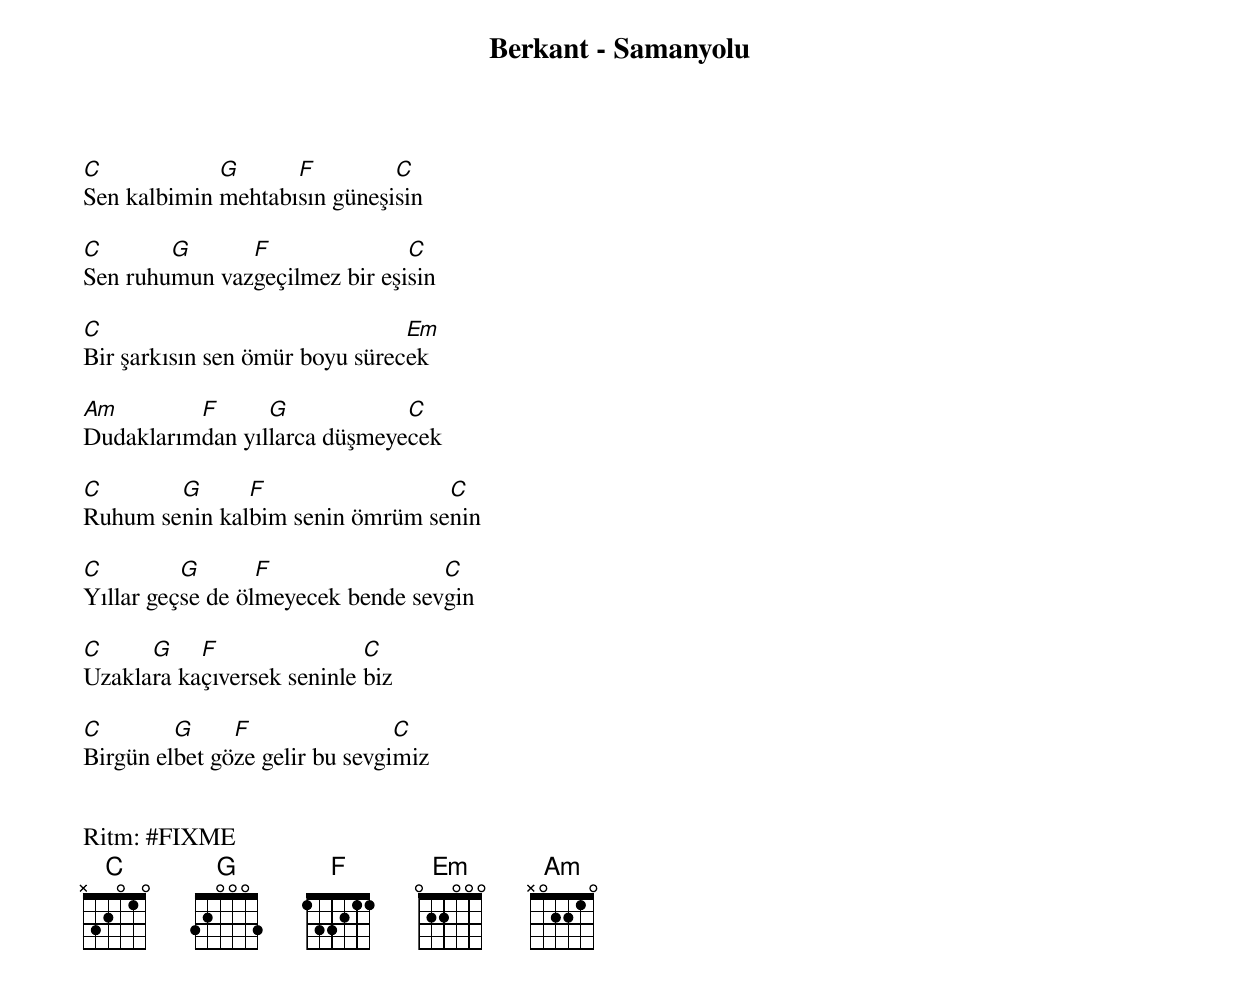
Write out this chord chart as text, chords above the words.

Berkant - Samanyolu

C            G      F         C
Sen kalbimin mehtabısın güneşisin

C       G      F               C
Sen ruhumun vazgeçilmez bir eşisin

C                               Em
Bir şarkısın sen ömür boyu sürecek

Am        F      G            C
Dudaklarımdan yıllarca düşmeyecek

C       G      F                 C
Ruhum senin kalbim senin ömrüm senin

C         G       F                C
Yıllar geçse de ölmeyecek bende sevgin

C     G    F                C
Uzaklara kaçıversek seninle biz

C        G     F                C
Birgün elbet göze gelir bu sevgimiz


Ritm: #FIXME
